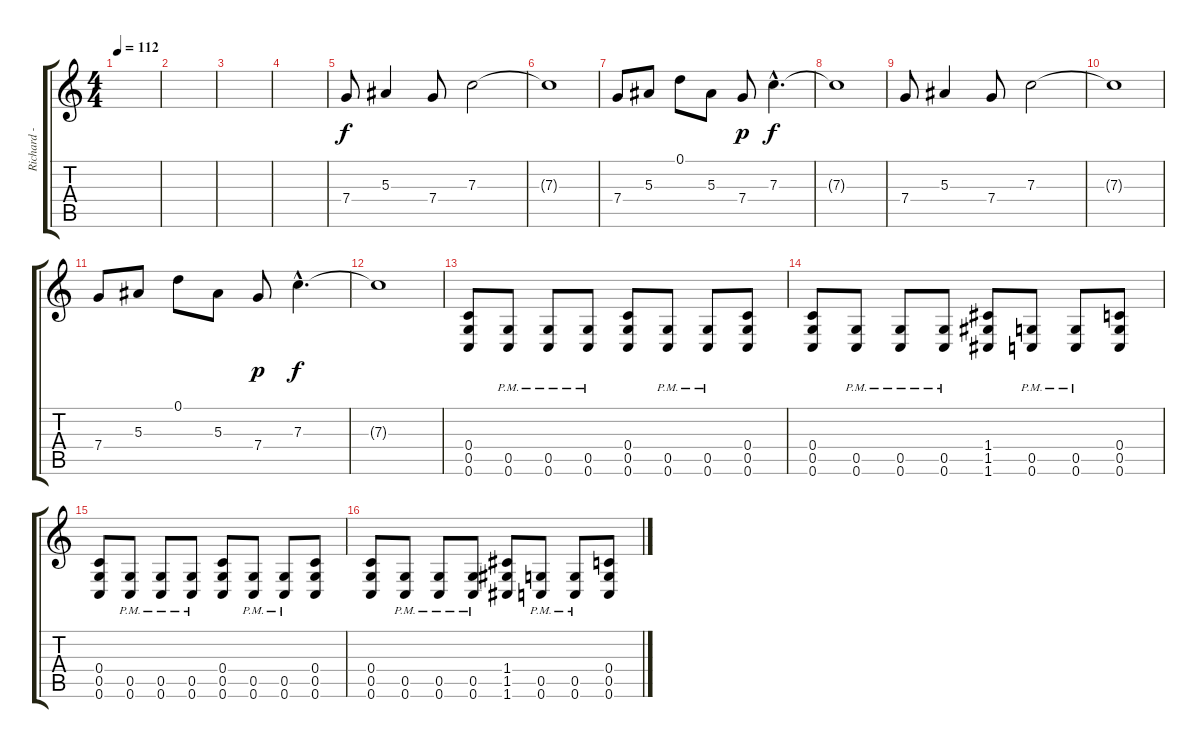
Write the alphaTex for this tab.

\track ("Richard - Lead Guitar" "Richard - ") {instrument distortionguitar}
\staff {score tabs}
\tuning (D4 A3 F3 C3 G2 C2) {hide}
\ts (4 4)
\tempo 112
\clef g2
\ks c
|
|
|
|
7.4.8{volume 16 instrument overdrivenguitar} 5.3.4 7.4.8 7.3.2 |
7.3{t}.1 |
7.4.8 5.3.8 0.1.8 5.3.8 7.4.8{dy p} 7.3{hac}.4{d dy f} |
7.3{t}.1 |
7.4.8 5.3.4 7.4.8 7.3.2 |
7.3{t}.1 |
7.4.8 5.3.8 0.1.8 5.3.8 7.4.8{dy p} 7.3{hac}.4{d dy f} |
7.3{t}.1 |
(0.4 0.5 0.6).8{volume 14 instrument distortionguitar} (0.5{pm} 0.6).8 (0.5{pm} 0.6).8 (0.5{pm} 0.6).8 (0.4 0.5 0.6).8 (0.5{pm} 0.6).8 (0.5{pm} 0.6).8 (0.4 0.5 0.6).8 |
(0.4 0.5 0.6).8 (0.5{pm} 0.6).8 (0.5{pm} 0.6).8 (0.5{pm} 0.6).8 (1.4 1.5 1.6).8 (0.5{pm} 0.6).8 (0.5{pm} 0.6).8 (0.4 0.5 0.6).8 |
(0.4 0.5 0.6).8 (0.5{pm} 0.6).8 (0.5{pm} 0.6).8 (0.5{pm} 0.6).8 (0.4 0.5 0.6).8 (0.5{pm} 0.6).8 (0.5{pm} 0.6).8 (0.4 0.5 0.6).8 |
(0.4 0.5 0.6).8 (0.5{pm} 0.6).8 (0.5{pm} 0.6).8 (0.5{pm} 0.6).8 (1.4 1.5 1.6).8 (0.5{pm} 0.6).8 (0.5{pm} 0.6).8 (0.4 0.5 0.6).8
